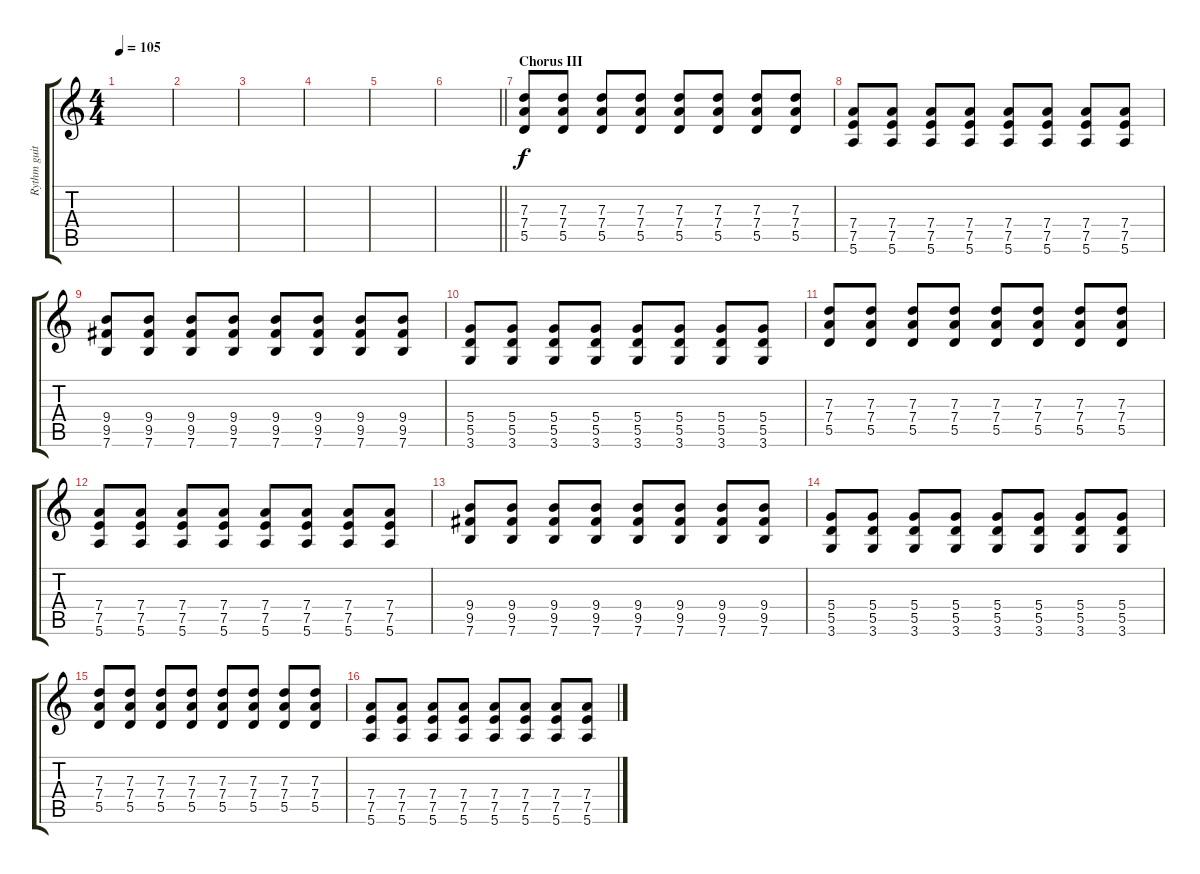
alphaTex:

\track ("Rythm guitar" "Rythm guit") {instrument distortionguitar}
\staff {score tabs}
\tuning (E4 B3 G3 D3 A2 E2) {hide}
\ts (4 4)
\tempo 105
\clef g2
\ks c
|
|
|
|
|
\barLineRight lightlight
|
\section ("" "Chorus III")
(7.3 7.4 5.5).8 (7.3 7.4 5.5).8 (7.3 7.4 5.5).8 (7.3 7.4 5.5).8 (7.3 7.4 5.5).8 (7.3 7.4 5.5).8 (7.3 7.4 5.5).8 (7.3 7.4 5.5).8 |
(7.4 7.5 5.6).8 (7.4 7.5 5.6).8 (7.4 7.5 5.6).8 (7.4 7.5 5.6).8 (7.4 7.5 5.6).8 (7.4 7.5 5.6).8 (7.4 7.5 5.6).8 (7.4 7.5 5.6).8 |
(9.4 9.5 7.6).8 (9.4 9.5 7.6).8 (9.4 9.5 7.6).8 (9.4 9.5 7.6).8 (9.4 9.5 7.6).8 (9.4 9.5 7.6).8 (9.4 9.5 7.6).8 (9.4 9.5 7.6).8 |
(5.4 5.5 3.6).8 (5.4 5.5 3.6).8 (5.4 5.5 3.6).8 (5.4 5.5 3.6).8 (5.4 5.5 3.6).8 (5.4 5.5 3.6).8 (5.4 5.5 3.6).8 (5.4 5.5 3.6).8 |
(7.3 7.4 5.5).8 (7.3 7.4 5.5).8 (7.3 7.4 5.5).8 (7.3 7.4 5.5).8 (7.3 7.4 5.5).8 (7.3 7.4 5.5).8 (7.3 7.4 5.5).8 (7.3 7.4 5.5).8 |
(7.4 7.5 5.6).8 (7.4 7.5 5.6).8 (7.4 7.5 5.6).8 (7.4 7.5 5.6).8 (7.4 7.5 5.6).8 (7.4 7.5 5.6).8 (7.4 7.5 5.6).8 (7.4 7.5 5.6).8 |
(9.4 9.5 7.6).8 (9.4 9.5 7.6).8 (9.4 9.5 7.6).8 (9.4 9.5 7.6).8 (9.4 9.5 7.6).8 (9.4 9.5 7.6).8 (9.4 9.5 7.6).8 (9.4 9.5 7.6).8 |
(5.4 5.5 3.6).8 (5.4 5.5 3.6).8 (5.4 5.5 3.6).8 (5.4 5.5 3.6).8 (5.4 5.5 3.6).8 (5.4 5.5 3.6).8 (5.4 5.5 3.6).8 (5.4 5.5 3.6).8 |
(7.3 7.4 5.5).8 (7.3 7.4 5.5).8 (7.3 7.4 5.5).8 (7.3 7.4 5.5).8 (7.3 7.4 5.5).8 (7.3 7.4 5.5).8 (7.3 7.4 5.5).8 (7.3 7.4 5.5).8 |
(7.4 7.5 5.6).8 (7.4 7.5 5.6).8 (7.4 7.5 5.6).8 (7.4 7.5 5.6).8 (7.4 7.5 5.6).8 (7.4 7.5 5.6).8 (7.4 7.5 5.6).8 (7.4 7.5 5.6).8
